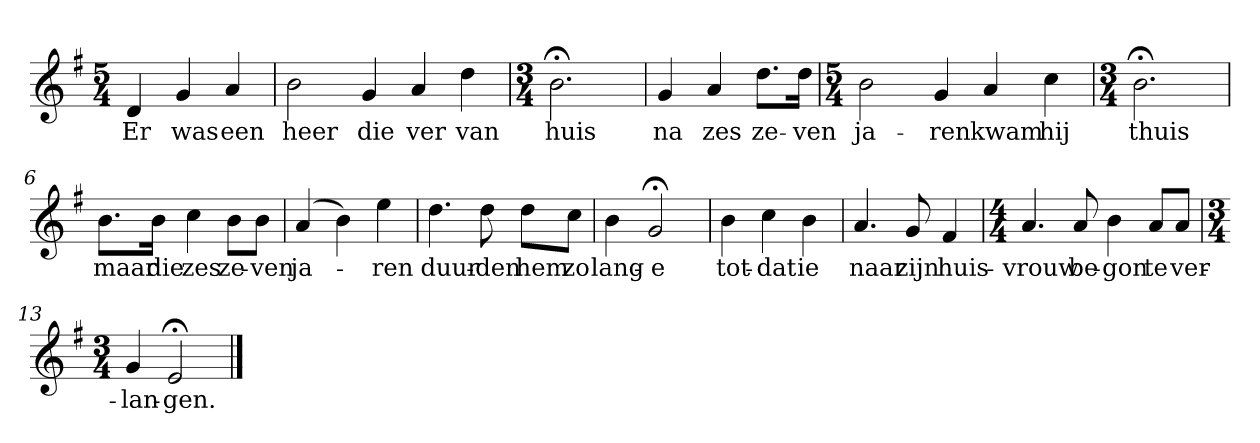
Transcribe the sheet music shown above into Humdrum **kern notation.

**kern	**text
*part1	*part1
*staff1	*staff1
*k[f#]	*
*G:	*
*M5/4	*
*MM120	*
=	=
4d	Er
4g	was
4a	een
=1	=1
2b	heer
4g	die
4a	ver
4dd	van
=2	=2
*M3/4	*
2.b;<	huis
=3	=3
4g	na
4a	zes
8.ddL	ze-
16ddJk	-ven
=4	=4
*M5/4	*
2b	ja-
4g	-ren
4a	kwam
4cc	hij
=5	=5
*M3/4	*
2.b;<	thuis
=6	=6
8.bL	maar
16bJk	die
4cc	zes
8bL	ze-
8bJ	-ven
=7	=7
(4a	ja-
4b)	.
4ee	-ren
=8	=8
4.dd	duur-
8dd	-den
8ddL	hem
8ccJ	zo
=9	=9
4b	lang-
2g;<	-e
=10	=10
4b	tot-
4cc	-dat
4b	ie
=11	=11
4.a	naar
8g	zijn
4f#	huis-
=12	=12
*M4/4	*
4.a	-vrouw
8a	be-
4b	-gon
8aL	te
8aJ	ver-
=13	=13
*M3/4	*
4g	-lan-
2e;<	-gen.
==	==
*-	*-
